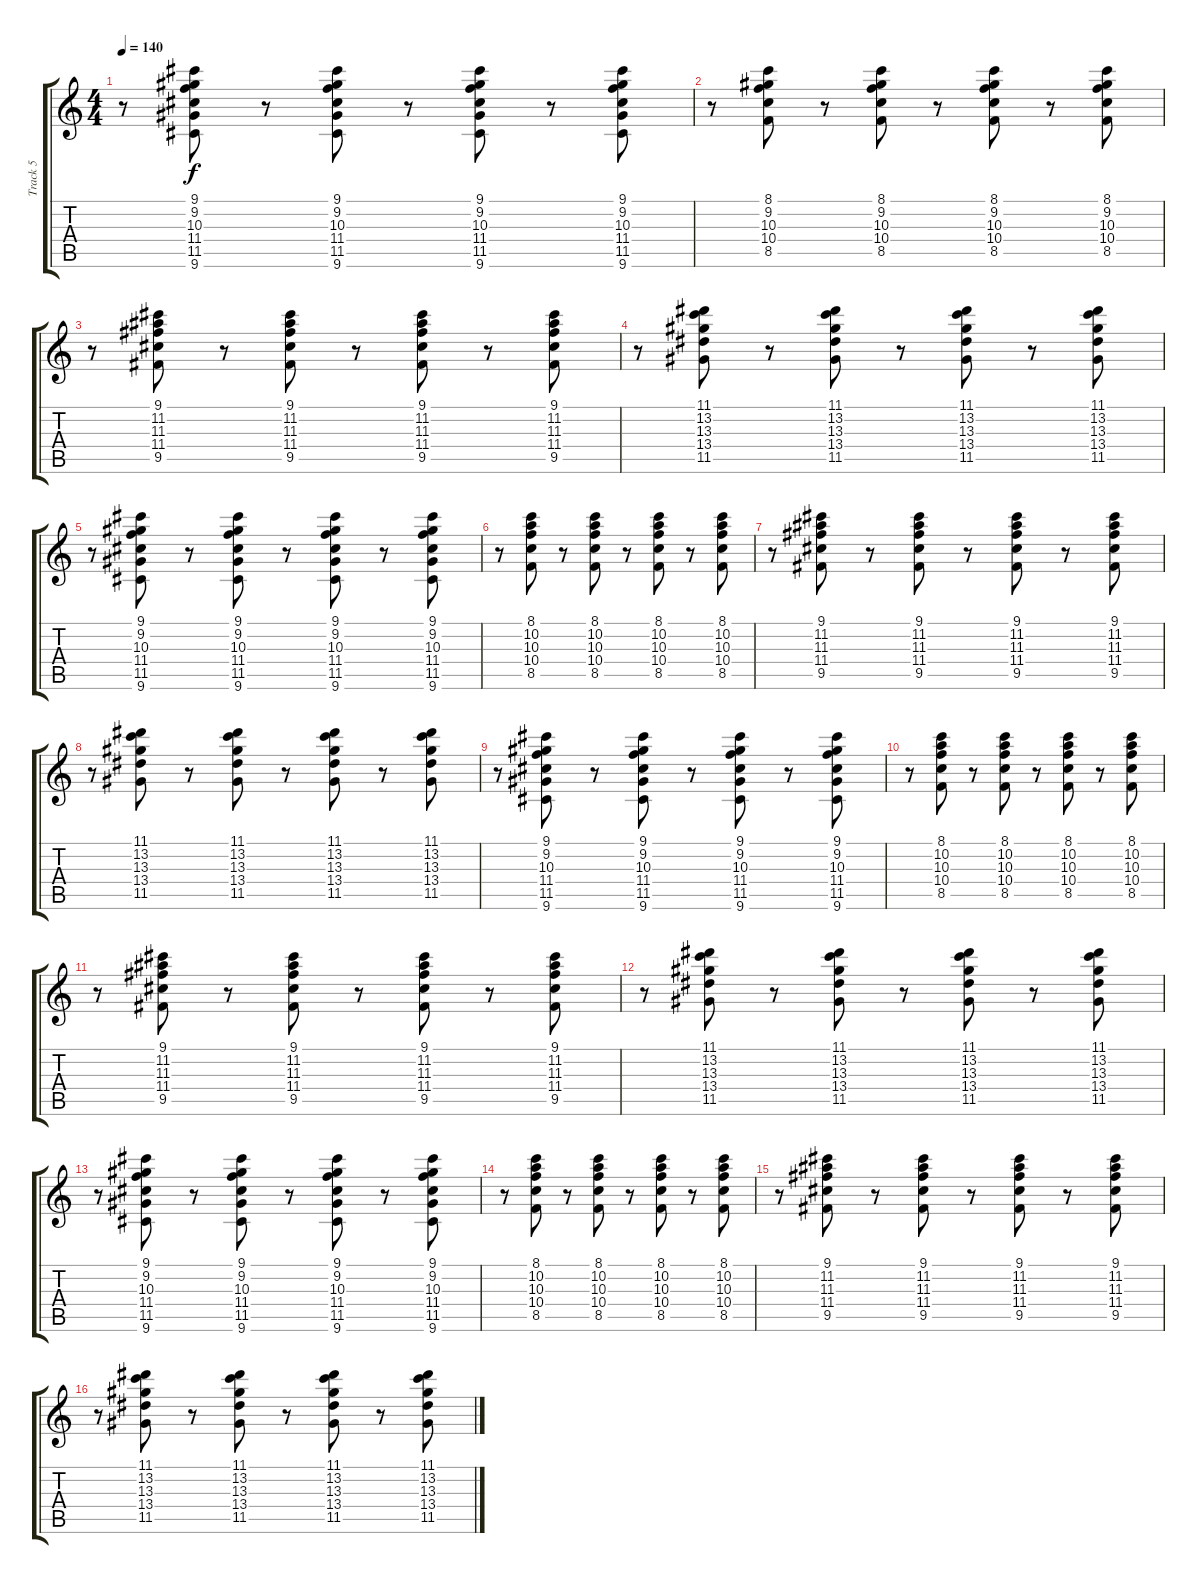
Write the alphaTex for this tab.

\track ("Track 5" "Track 5") {instrument electricguitarclean}
\staff {score tabs}
\tuning (E4 B3 G3 D3 A2 E2) {hide}
\ts (4 4)
\tempo 140
\clef g2
\ks c
r.8{dy f instrument electricguitarclean} (9.1 9.2 10.3 11.4 11.5 9.6).8 r.8 (9.1 9.2 10.3 11.4 11.5 9.6).8 r.8 (9.1 9.2 10.3 11.4 11.5 9.6).8 r.8 (9.1 9.2 10.3 11.4 11.5 9.6).8 |
r.8 (8.1 9.2 10.3 10.4 8.5).8 r.8 (8.1 9.2 10.3 10.4 8.5).8 r.8 (8.1 9.2 10.3 10.4 8.5).8 r.8 (8.1 9.2 10.3 10.4 8.5).8 |
r.8 (9.1 11.2 11.3 11.4 9.5).8 r.8 (9.1 11.2 11.3 11.4 9.5).8 r.8 (9.1 11.2 11.3 11.4 9.5).8 r.8 (9.1 11.2 11.3 11.4 9.5).8 |
r.8 (11.1 13.2 13.3 13.4 11.5).8 r.8 (11.1 13.2 13.3 13.4 11.5).8 r.8 (11.1 13.2 13.3 13.4 11.5).8 r.8 (11.1 13.2 13.3 13.4 11.5).8 |
r.8 (9.1 9.2 10.3 11.4 11.5 9.6).8 r.8 (9.1 9.2 10.3 11.4 11.5 9.6).8 r.8 (9.1 9.2 10.3 11.4 11.5 9.6).8 r.8 (9.1 9.2 10.3 11.4 11.5 9.6).8 |
r.8 (8.1 10.2 10.3 10.4 8.5).8 r.8 (8.1 10.2 10.3 10.4 8.5).8 r.8 (8.1 10.2 10.3 10.4 8.5).8 r.8 (8.1 10.2 10.3 10.4 8.5).8 |
r.8 (9.1 11.2 11.3 11.4 9.5).8 r.8 (9.1 11.2 11.3 11.4 9.5).8 r.8 (9.1 11.2 11.3 11.4 9.5).8 r.8 (9.1 11.2 11.3 11.4 9.5).8 |
r.8 (11.1 13.2 13.3 13.4 11.5).8 r.8 (11.1 13.2 13.3 13.4 11.5).8 r.8 (11.1 13.2 13.3 13.4 11.5).8 r.8 (11.1 13.2 13.3 13.4 11.5).8 |
r.8 (9.1 9.2 10.3 11.4 11.5 9.6).8 r.8 (9.1 9.2 10.3 11.4 11.5 9.6).8 r.8 (9.1 9.2 10.3 11.4 11.5 9.6).8 r.8 (9.1 9.2 10.3 11.4 11.5 9.6).8 |
r.8 (8.1 10.2 10.3 10.4 8.5).8 r.8 (8.1 10.2 10.3 10.4 8.5).8 r.8 (8.1 10.2 10.3 10.4 8.5).8 r.8 (8.1 10.2 10.3 10.4 8.5).8 |
r.8 (9.1 11.2 11.3 11.4 9.5).8 r.8 (9.1 11.2 11.3 11.4 9.5).8 r.8 (9.1 11.2 11.3 11.4 9.5).8 r.8 (9.1 11.2 11.3 11.4 9.5).8 |
r.8 (11.1 13.2 13.3 13.4 11.5).8 r.8 (11.1 13.2 13.3 13.4 11.5).8 r.8 (11.1 13.2 13.3 13.4 11.5).8 r.8 (11.1 13.2 13.3 13.4 11.5).8 |
r.8 (9.1 9.2 10.3 11.4 11.5 9.6).8 r.8 (9.1 9.2 10.3 11.4 11.5 9.6).8 r.8 (9.1 9.2 10.3 11.4 11.5 9.6).8 r.8 (9.1 9.2 10.3 11.4 11.5 9.6).8 |
r.8 (8.1 10.2 10.3 10.4 8.5).8 r.8 (8.1 10.2 10.3 10.4 8.5).8 r.8 (8.1 10.2 10.3 10.4 8.5).8 r.8 (8.1 10.2 10.3 10.4 8.5).8 |
r.8 (9.1 11.2 11.3 11.4 9.5).8 r.8 (9.1 11.2 11.3 11.4 9.5).8 r.8 (9.1 11.2 11.3 11.4 9.5).8 r.8 (9.1 11.2 11.3 11.4 9.5).8 |
r.8 (11.1 13.2 13.3 13.4 11.5).8 r.8 (11.1 13.2 13.3 13.4 11.5).8 r.8 (11.1 13.2 13.3 13.4 11.5).8 r.8 (11.1 13.2 13.3 13.4 11.5).8
